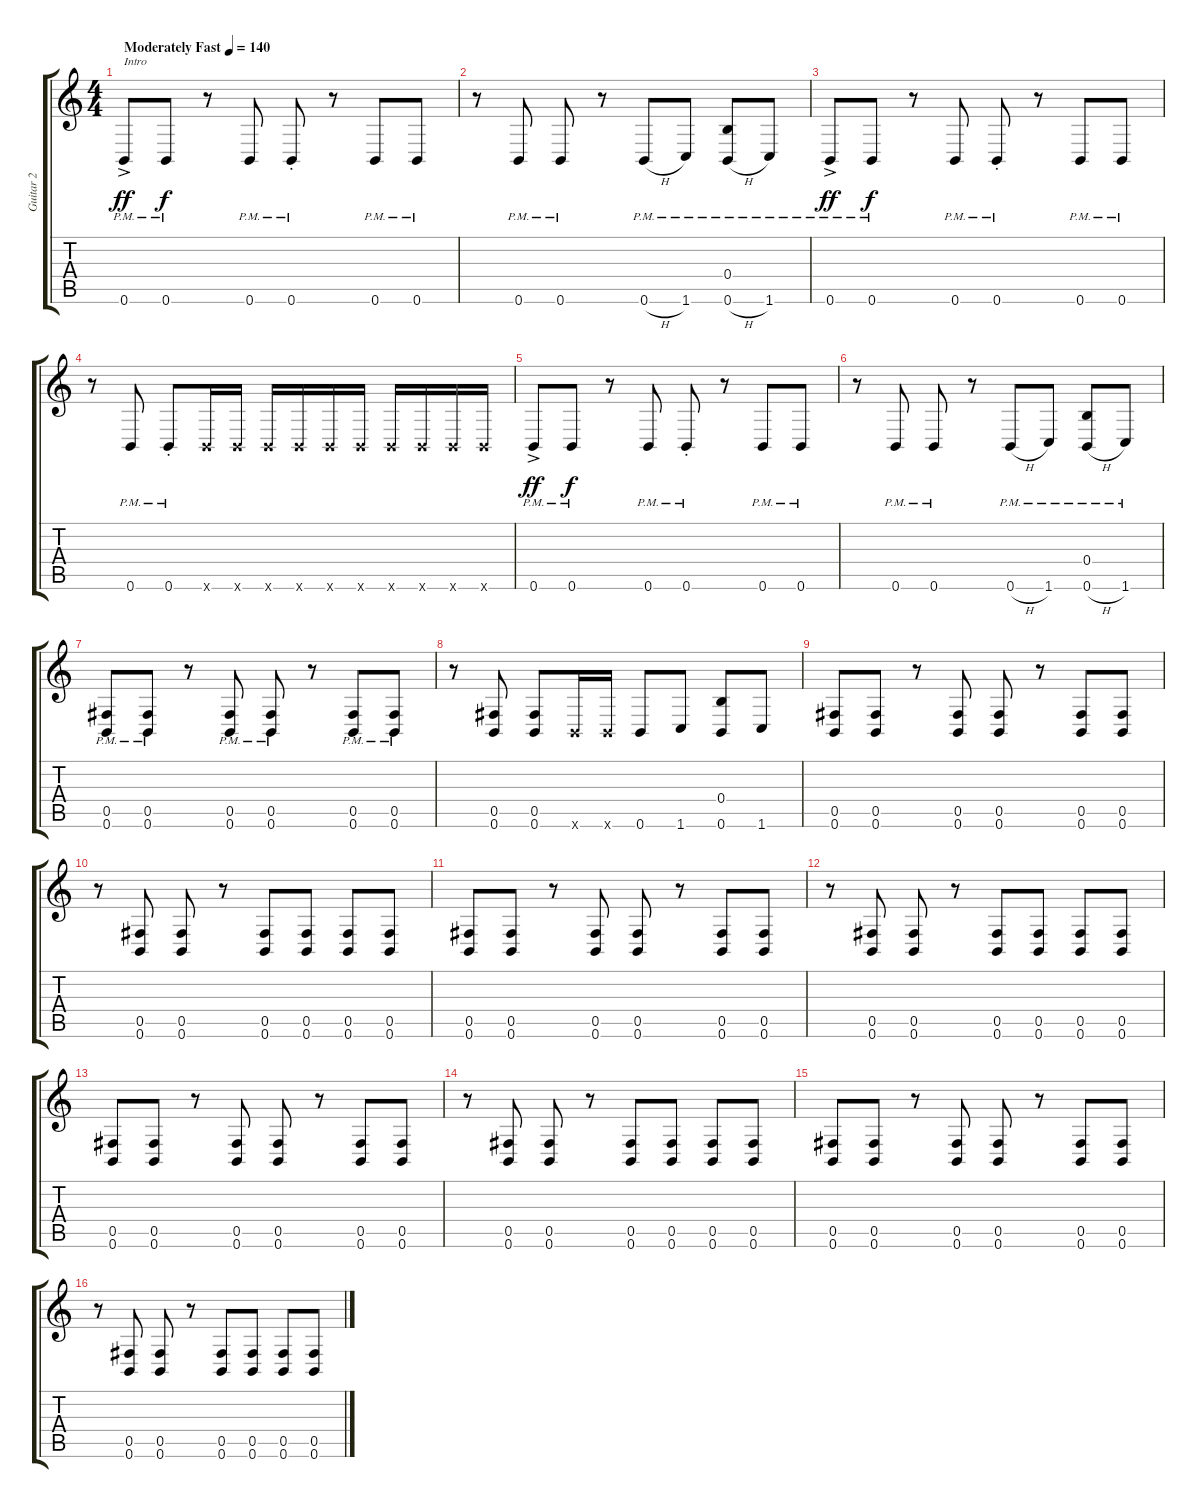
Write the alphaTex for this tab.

\track ("Guitar 2" "Guitar 2") {instrument distortionguitar}
\staff {score tabs}
\tuning (Db4 Ab3 E3 B2 Gb2 B1) {hide}
\ts (4 4)
\tempo (140 "Moderately Fast")
\clef g2
\ks c
0.6{ac pm}.8{txt "Intro" dy ff instrument distortionguitar} 0.6{pm}.8{dy f} r.8 0.6{pm}.8 0.6{pm st}.8 r.8 0.6{pm}.8 0.6{pm}.8 |
r.8 0.6{pm}.8 0.6{pm}.8 r.8 0.6{h pm}.8 1.6{pm}.8 (0.4 0.6{h pm}).8 1.6{pm}.8 |
0.6{ac pm}.8{dy ff} 0.6{pm}.8{dy f} r.8 0.6{pm}.8 0.6{pm st}.8 r.8 0.6{pm}.8 0.6{pm}.8 |
r.8 0.6{pm}.8 0.6{pm st}.8 0.6{x}.16 0.6{x}.16 0.6{x}.16 0.6{x}.16 0.6{x}.16 0.6{x}.16 0.6{x}.16 0.6{x}.16 0.6{x}.16 0.6{x}.16 |
0.6{ac pm}.8{dy ff} 0.6{pm}.8{dy f} r.8 0.6{pm}.8 0.6{pm st}.8 r.8 0.6{pm}.8 0.6{pm}.8 |
r.8 0.6{pm}.8 0.6{pm}.8 r.8 0.6{h pm}.8 1.6{pm}.8 (0.4 0.6{h pm}).8 1.6{pm}.8 |
(0.5{pm} 0.6{pm}).8 (0.5{pm} 0.6{pm}).8 r.8 (0.5{pm} 0.6{pm}).8 (0.5{pm} 0.6{pm}).8 r.8 (0.5{pm} 0.6{pm}).8 (0.5{pm} 0.6{pm}).8 |
r.8 (0.5 0.6).8 (0.5 0.6).8 0.6{x}.16 0.6{x}.16 0.6.8 1.6.8 (0.4 0.6).8 1.6.8 |
(0.5 0.6).8 (0.5 0.6).8 r.8 (0.5 0.6).8 (0.5 0.6).8 r.8 (0.5 0.6).8 (0.5 0.6).8 |
r.8 (0.5 0.6).8 (0.5 0.6).8 r.8 (0.5 0.6).8 (0.5 0.6).8 (0.5 0.6).8 (0.5 0.6).8 |
(0.5 0.6).8 (0.5 0.6).8 r.8 (0.5 0.6).8 (0.5 0.6).8 r.8 (0.5 0.6).8 (0.5 0.6).8 |
r.8 (0.5 0.6).8 (0.5 0.6).8 r.8 (0.5 0.6).8 (0.5 0.6).8 (0.5 0.6).8 (0.5 0.6).8 |
(0.5 0.6).8 (0.5 0.6).8 r.8 (0.5 0.6).8 (0.5 0.6).8 r.8 (0.5 0.6).8 (0.5 0.6).8 |
r.8 (0.5 0.6).8 (0.5 0.6).8 r.8 (0.5 0.6).8 (0.5 0.6).8 (0.5 0.6).8 (0.5 0.6).8 |
(0.5 0.6).8 (0.5 0.6).8 r.8 (0.5 0.6).8 (0.5 0.6).8 r.8 (0.5 0.6).8 (0.5 0.6).8 |
r.8 (0.5 0.6).8 (0.5 0.6).8 r.8 (0.5 0.6).8 (0.5 0.6).8 (0.5 0.6).8 (0.5 0.6).8
